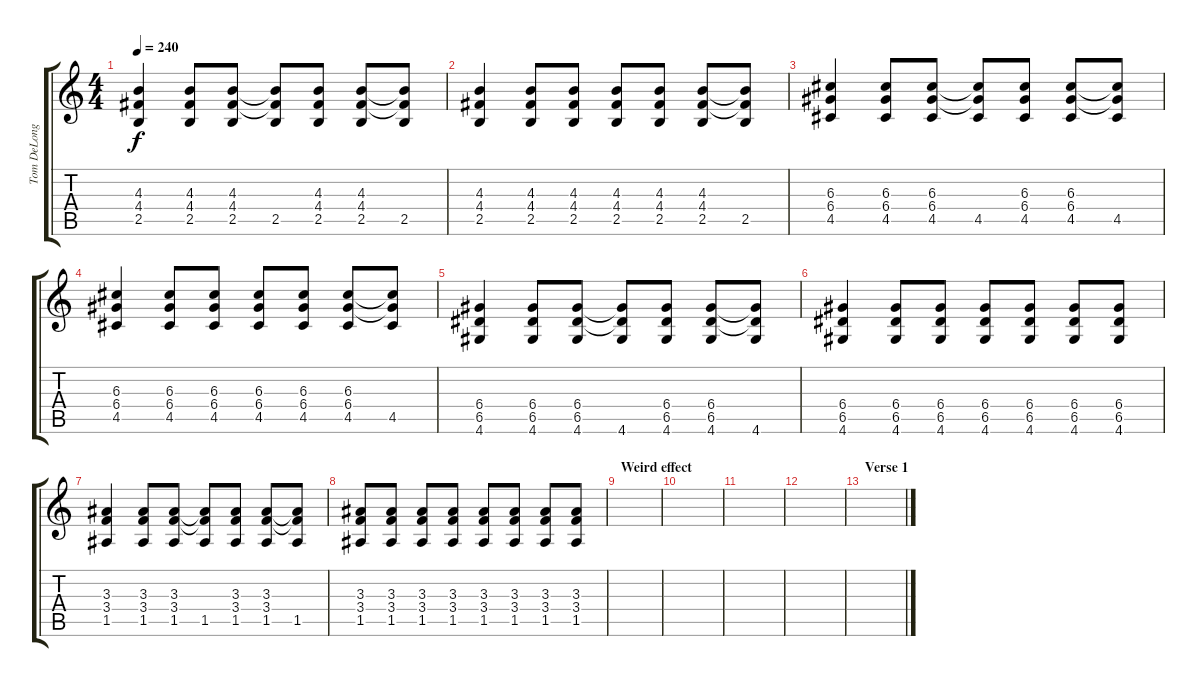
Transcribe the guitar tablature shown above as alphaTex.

\track ("Tom DeLonge - Guitar 1" "Tom DeLong") {instrument distortionguitar}
\staff {score tabs}
\tuning (E4 B3 G3 D3 A2 E2) {hide}
\ts (4 4)
\tempo 240
\clef g2
\ks c
(4.3 4.4 2.5).4{dy f} (4.3 4.4 2.5).8 (4.3 4.4 2.5).8 (4.3{t} 4.4{t} 2.5).8 (4.3 4.4 2.5).8 (4.3 4.4 2.5).8 (4.3{t} 4.4{t} 2.5).8 |
(4.3 4.4 2.5).4 (4.3 4.4 2.5).8 (4.3 4.4 2.5).8 (4.3 4.4 2.5).8 (4.3 4.4 2.5).8 (4.3 4.4 2.5).8 (4.3{t} 4.4{t} 2.5).8 |
(6.3 6.4 4.5).4 (6.3 6.4 4.5).8 (6.3 6.4 4.5).8 (6.3{t} 6.4{t} 4.5).8 (6.3 6.4 4.5).8 (6.3 6.4 4.5).8 (6.3{t} 6.4{t} 4.5).8 |
(6.3 6.4 4.5).4 (6.3 6.4 4.5).8 (6.3 6.4 4.5).8 (6.3 6.4 4.5).8 (6.3 6.4 4.5).8 (6.3 6.4 4.5).8 (6.3{t} 6.4{t} 4.5).8 |
(6.4 6.5 4.6).4 (6.4 6.5 4.6).8 (6.4 6.5 4.6).8 (6.4{t} 6.5{t} 4.6).8 (6.4 6.5 4.6).8 (6.4 6.5 4.6).8 (6.4{t} 6.5{t} 4.6).8 |
(6.4 6.5 4.6).4 (6.4 6.5 4.6).8 (6.4 6.5 4.6).8 (6.4 6.5 4.6).8 (6.4 6.5 4.6).8 (6.4 6.5 4.6).8 (6.4 6.5 4.6).8 |
(3.3 3.4 1.5).4 (3.3 3.4 1.5).8 (3.3 3.4 1.5).8 (3.3{t} 3.4{t} 1.5).8 (3.3 3.4 1.5).8 (3.3 3.4 1.5).8 (3.3{t} 3.4{t} 1.5).8 |
(3.3 3.4 1.5).8 (3.3 3.4 1.5).8 (3.3 3.4 1.5).8 (3.3 3.4 1.5).8 (3.3 3.4 1.5).8 (3.3 3.4 1.5).8 (3.3 3.4 1.5).8 (3.3 3.4 1.5).8 |
\section ("" "Weird effect")
|
|
|
|
\section ("" "Verse 1")
